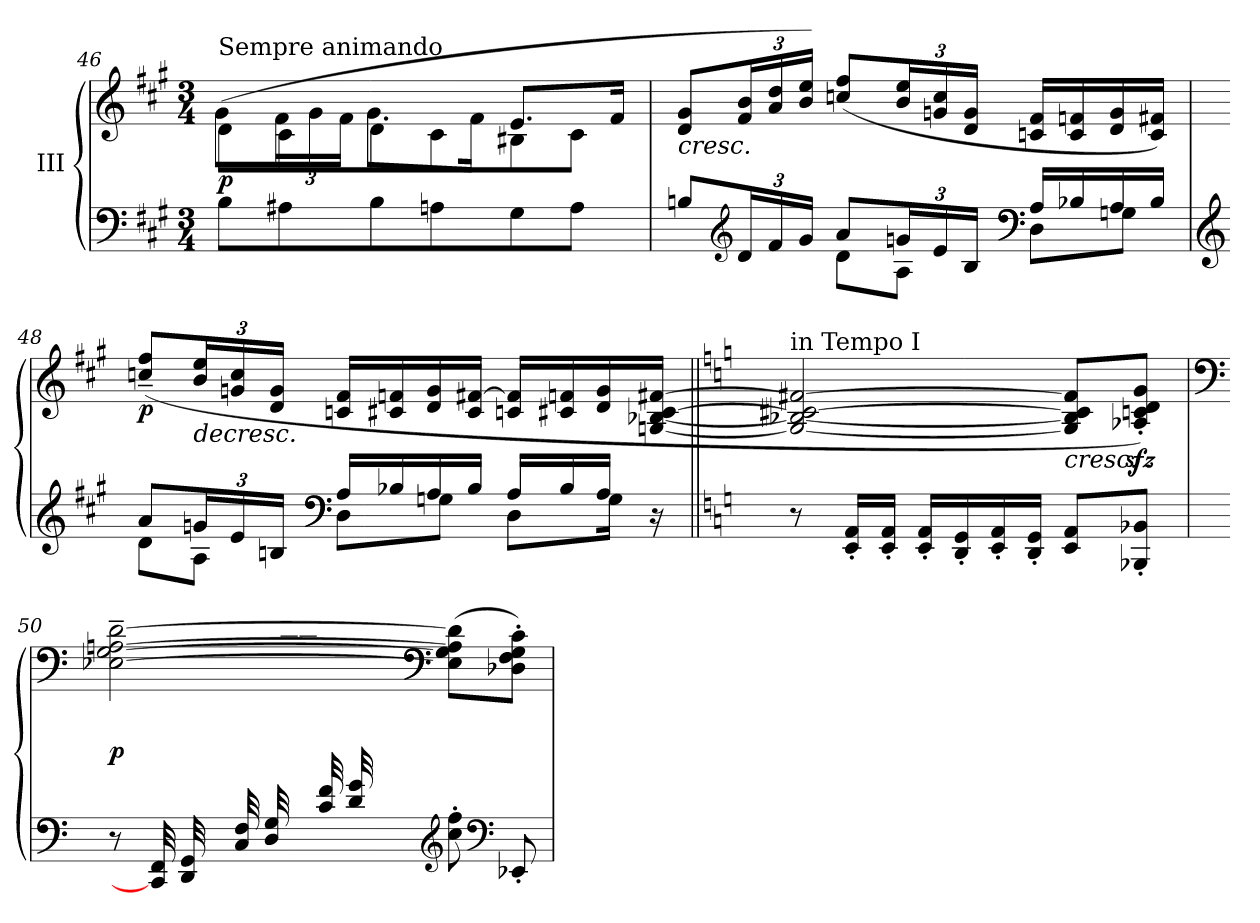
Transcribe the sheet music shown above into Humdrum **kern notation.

**kern	**kern	**dynam
*part1	*part1	*part1
*staff2	*staff1	*staff1/2
*I"III	*	*
*clefF4	*clefG2	*
*k[f#c#g#]	*k[f#c#g#]	*
*M3/4	*M3/4	*
=46	=46	=46
*	*^	*
!	!LO:TX:t=Sempre animando	!	!
!	!	!	!LO:DY:b
8B\L	8d\L	(<8g#<<\L	p
*	*	*Xbrackettup	*
8A#X\	8c#\	24f#<<\L	.
.	.	24g#\	.
.	.	24f#\JJ	.
8B\	8d\	8.g#<<\L	.
8An\	8c#\	.	.
.	.	16f#\Jk	.
8G#\	8B#X\	8.e/L	.
8A\J	8c#\J	.	.
.	.	16f#/Jk	.
!!LO:LB:g=z
=47	=47	=47	=47
*^	*	*	*
!	!	!	!	!LO:HP:b
*	*	*v	*v	*
8Bn/L	4ryy	8d/ 8g#/L	<
*clefG2	*	*	*
*Xbrackettup	*	*	*
24d</L	.	24f#/ 24b/L	.
24f#</	.	24a/ 24dd/	.
24g#/JJ	.	24b/ 24ee/JJ)	.
8a/L	8d<<\L	(<8ccn/ 8ff#/L	.
24gn/L	8A<<\J	24b/ 24ee/L	.
24e/	.	24gn/ 24cc/	.
24B</JJ	.	24d/ 24g/JJ	.
*clefF4	*	*	*
16A/LL	8D<<\L	16cn/ 16f#/LL	.
16B-X</	.	16c/ 16fn/	.
16A/	8Gn\J	16d/ 16g/	.
16B-/JJ	.	16c/ 16f#X/JJ)	.
=48	=48	=48	=48
*clefG2	*	*	*
!	!	!	!LO:DY:b
8a/L	8d\L	(<8ccn/~ 8ff#/~L	p
!	!	!	!LO:HP:b
24gn/L	8A\J	24b/ 24ee/L	>
24e/	.	24gn/ 24cc/	.
24Bn/JJ	.	24d/ 24g/JJ	.
*clefF4	*	*	*
16A/LL	8D\L	16cn/ 16f#/LL	[
16B-X/	.	16c#X/ 16fn/	.
16A/	8Gn\J	16d/ 16g/	.
16B-/JJ	.	16c#/ [16f#X/JJ	.
16A/LL	8D\L	16cn/ 16f#/]LL	.
16B-/	.	16c#X/ 16fn/	.
16A/JJ	16G\Jk	16d/ 16g/	.
16r	16ryy	[16Gn/ [16B-X/ [16c#/ [16f#X/JJ	.
*v	*v	*	*
=49||	=49||	=49||
*k[]	*k[]	*
*^	*	*
!	!	!LO:TX:t=in Tempo I	!
*v	*v	*	*
8r	2G/_ 2B-X/_ 2c#X/_ 2f#X/_	.
16EE/<<' 16AA/<<'LL	.	.
!	!	!LO:DY:b=2
!	!	!LO:DY:n=1:b=2
16EE/' 16AA/'JJ	.	pp other-dynamics
16EE/' 16AA/'LL	.	.
16DD/' 16GG/'	.	.
16EE/' 16AA/'	.	.
16DD/' 16GG/'JJ	.	.
!	!	!LO:HP:b
8EE/<< 8AA/<<L	8G/] 8B-/] 8c#/] 8f#/]L	<
8BBB-X/' 8BB-X/'J	8A-X/zz<' 8cn/zz<' 8d/zz<' 8g/zz<'J)	]
!!LO:PB:g=z
=50	=50	=50
*	*clefF4	*
*	*^	*
!	!	!	!LO:DY:b
8r	[2E-X\~ [2G\~ [2An\~ [2d\~	8.ryy	p
!	!	!	!LO:DY:b=2
!	!	!	!LO:DY:n=1:b=2
(>32CC/]<< 32FF/<<LLL	.	.	pp other-dynamics
32DD/ 32GG/	.	.	.
16ryy	.	32GG\>> 32C\>>	.
.	.	32AA\ 32D\JJJ)	.
(>32C/ 32F/LLL	.	16ryy	.
32D/ 32G/	.	.	.
16ryy	.	32G\ 32c\	.
.	.	32A\ 32d\JJJ)	.
32c/ 32f/LLL	.	16ryy	.
32d/ 32g/	.	.	.
*	*clefG2	*	*
16ryy	.	32g\ 32cc\	.
.	.	32a\ 32dd\JJJ	.
*clefG2	*clefF4	*	*
8cc\' 8ff\'	(>8E-\] 8G\] 8An\] 8d\]L	4ryy	] ]
*clefF4	*	*	*
8EE-X'/	8D-X\' 8F\' 8G\' 8c\'J)	.	.
*	*v	*v	*
.	.	[
=	=	=
*-	*-	*-
